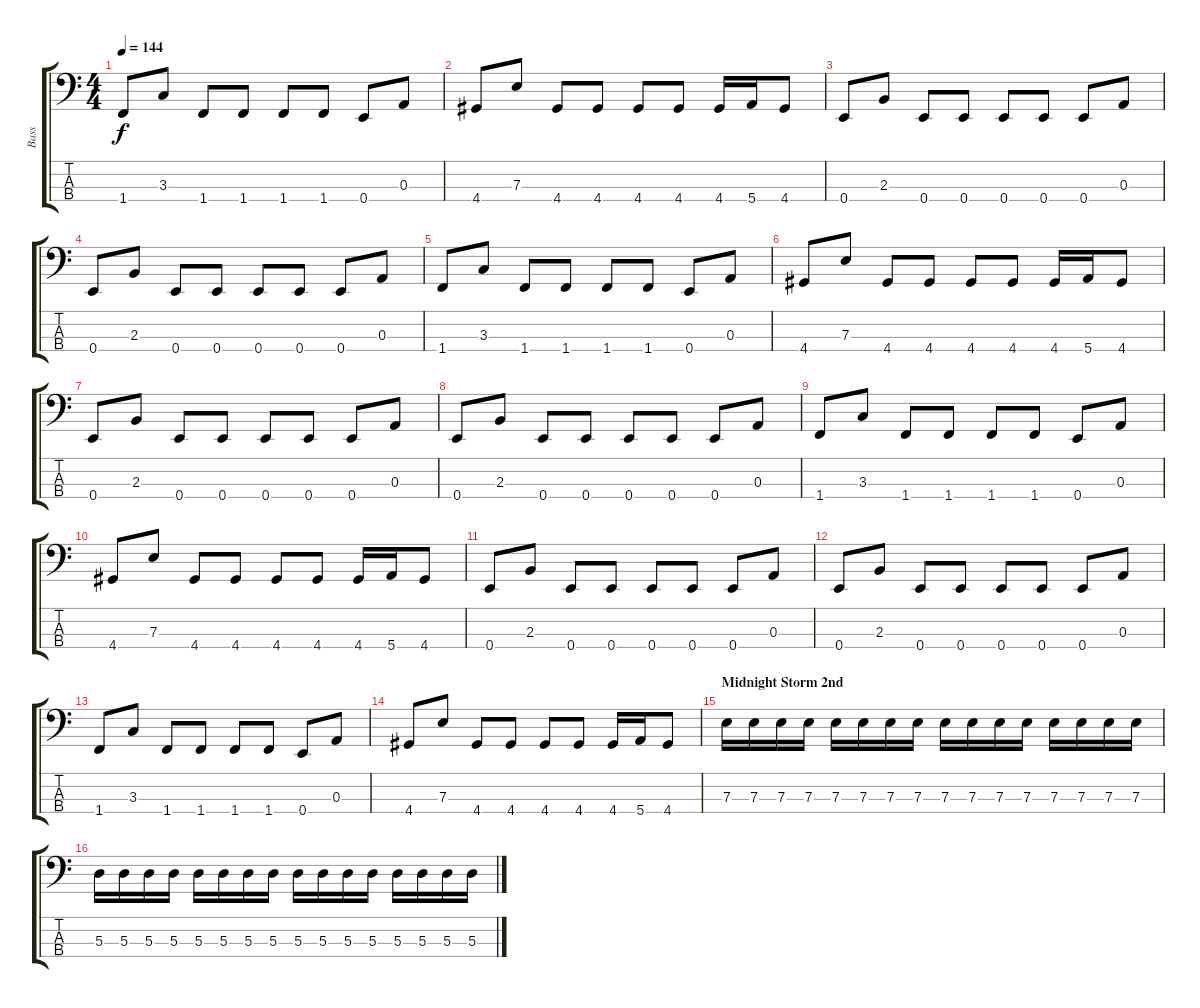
\track ("Bass" "Bass") {instrument electricbasspick}
\staff {score tabs}
\tuning (G2 D2 A1 E1) {hide}
\ts (4 4)
\tempo 144
\clef f4
\ks c
1.4.8{dy f} 3.3.8 1.4.8 1.4.8 1.4.8 1.4.8 0.4.8 0.3.8 |
4.4.8 7.3.8 4.4.8 4.4.8 4.4.8 4.4.8 4.4.16 5.4.16 4.4.8 |
0.4.8 2.3.8 0.4.8 0.4.8 0.4.8 0.4.8 0.4.8 0.3.8 |
0.4.8 2.3.8 0.4.8 0.4.8 0.4.8 0.4.8 0.4.8 0.3.8 |
1.4.8 3.3.8 1.4.8 1.4.8 1.4.8 1.4.8 0.4.8 0.3.8 |
4.4.8 7.3.8 4.4.8 4.4.8 4.4.8 4.4.8 4.4.16 5.4.16 4.4.8 |
0.4.8 2.3.8 0.4.8 0.4.8 0.4.8 0.4.8 0.4.8 0.3.8 |
0.4.8 2.3.8 0.4.8 0.4.8 0.4.8 0.4.8 0.4.8 0.3.8 |
1.4.8 3.3.8 1.4.8 1.4.8 1.4.8 1.4.8 0.4.8 0.3.8 |
4.4.8 7.3.8 4.4.8 4.4.8 4.4.8 4.4.8 4.4.16 5.4.16 4.4.8 |
0.4.8 2.3.8 0.4.8 0.4.8 0.4.8 0.4.8 0.4.8 0.3.8 |
0.4.8 2.3.8 0.4.8 0.4.8 0.4.8 0.4.8 0.4.8 0.3.8 |
1.4.8 3.3.8 1.4.8 1.4.8 1.4.8 1.4.8 0.4.8 0.3.8 |
4.4.8 7.3.8 4.4.8 4.4.8 4.4.8 4.4.8 4.4.16 5.4.16 4.4.8 |
\section ("" "Midnight Storm 2nd")
7.3.16 7.3.16 7.3.16 7.3.16 7.3.16 7.3.16 7.3.16 7.3.16 7.3.16 7.3.16 7.3.16 7.3.16 7.3.16 7.3.16 7.3.16 7.3.16 |
5.3.16 5.3.16 5.3.16 5.3.16 5.3.16 5.3.16 5.3.16 5.3.16 5.3.16 5.3.16 5.3.16 5.3.16 5.3.16 5.3.16 5.3.16 5.3.16
